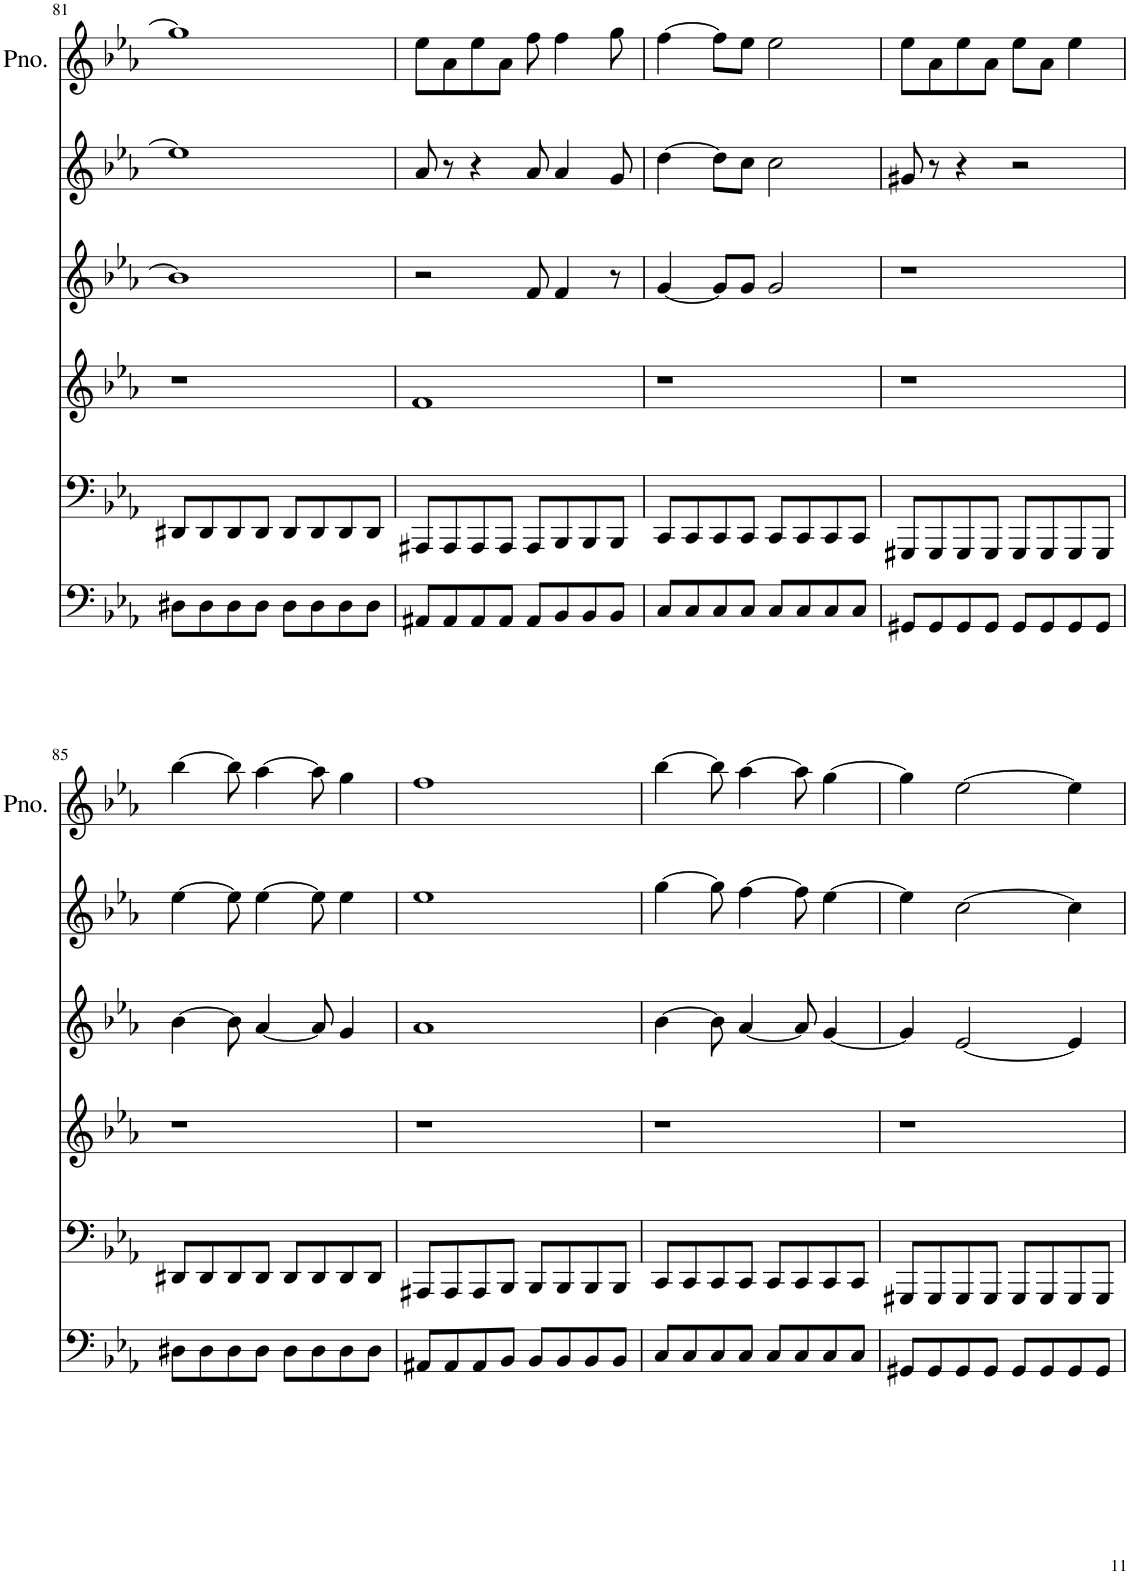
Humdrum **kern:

**kern	**kern	**kern	**kern	**kern	**kern
*part6	*part5	*part4	*part3	*part2	*part1
*staff6	*staff5	*staff4	*staff3	*staff2	*staff1
*I"Piano	*I"Piano	*I"Piano	*I"Piano	*I"Piano	*I"Piano
*I'Pno	*I'Pno	*I'Pno	*I'Pno	*I'Pno	*I'Pno.
!!LO:PB:g=z
*clefF4	*clefF4	*clefG2	*clefG2	*clefG2	*clefG2
*k[b-e-a-]	*k[b-e-a-]	*k[b-e-a-]	*k[b-e-a-]	*k[b-e-a-]	*k[b-e-a-]
*M4/4	*M4/4	*M4/4	*M4/4	*M4/4	*M4/4
=81	=81	=81	=81	=81	=81
8D#X\L	8DD#X/L	1r	1b-]	1ee-]	1gg]
8D#\	8DD#/	.	.	.	.
8D#\	8DD#/	.	.	.	.
8D#\J	8DD#/J	.	.	.	.
8D#\L	8DD#/L	.	.	.	.
8D#\	8DD#/	.	.	.	.
8D#\	8DD#/	.	.	.	.
8D#\J	8DD#/J	.	.	.	.
=82	=82	=82	=82	=82	=82
8AA#X/L	8AAA#X/L	1f	2r	8a-/	8ee-\L
8AA#/	8AAA#/	.	.	8r	8a-\
8AA#/	8AAA#/	.	.	4r	8ee-\
8AA#/J	8AAA#/J	.	.	.	8a-\J
8AA#/L	8AAA#/L	.	8f/	8a-/	8ff\
8BB-/	8BBB-/	.	4f/	4a-/	4ff\
8BB-/	8BBB-/	.	.	.	.
8BB-/J	8BBB-/J	.	8r	8g/	8gg\
=83	=83	=83	=83	=83	=83
8C/L	8CC/L	1r	[4g/	[4dd\	[4ff\
8C/	8CC/	.	.	.	.
8C/	8CC/	.	8g/L]	8dd\L]	8ff\L]
8C/J	8CC/J	.	8g/J	8cc\J	8ee-\J
8C/L	8CC/L	.	2g/	2cc\	2ee-\
8C/	8CC/	.	.	.	.
8C/	8CC/	.	.	.	.
8C/J	8CC/J	.	.	.	.
=84	=84	=84	=84	=84	=84
8GG#X/L	8GGG#X/L	1r	1r	8g#X/	8ee-\L
8GG#/	8GGG#/	.	.	8r	8a-\
8GG#/	8GGG#/	.	.	4r	8ee-\
8GG#/J	8GGG#/J	.	.	.	8a-\J
8GG#/L	8GGG#/L	.	.	2r	8ee-\L
8GG#/	8GGG#/	.	.	.	8a-\J
8GG#/	8GGG#/	.	.	.	4ee-\
8GG#/J	8GGG#/J	.	.	.	.
!!LO:LB:g=z
=85	=85	=85	=85	=85	=85
8D#X\L	8DD#X/L	1r	[4b-\	[4ee-\	[4bb-\
8D#\	8DD#/	.	.	.	.
8D#\	8DD#/	.	8b-\]	8ee-\]	8bb-\]
8D#\J	8DD#/J	.	[4a-/	[4ee-\	[4aa-\
8D#\L	8DD#/L	.	.	.	.
8D#\	8DD#/	.	8a-/]	8ee-\]	8aa-\]
8D#\	8DD#/	.	4g/	4ee-\	4gg\
8D#\J	8DD#/J	.	.	.	.
=86	=86	=86	=86	=86	=86
8AA#X/L	8AAA#X/L	1r	1a-	1ee-	1ff
8AA#/	8AAA#/	.	.	.	.
8AA#/	8AAA#/	.	.	.	.
8BB-/J	8BBB-/J	.	.	.	.
8BB-/L	8BBB-/L	.	.	.	.
8BB-/	8BBB-/	.	.	.	.
8BB-/	8BBB-/	.	.	.	.
8BB-/J	8BBB-/J	.	.	.	.
=87	=87	=87	=87	=87	=87
8C/L	8CC/L	1r	[4b-\	[4gg\	[4bb-\
8C/	8CC/	.	.	.	.
8C/	8CC/	.	8b-\]	8gg\]	8bb-\]
8C/J	8CC/J	.	[4a-/	[4ff\	[4aa-\
8C/L	8CC/L	.	.	.	.
8C/	8CC/	.	8a-/]	8ff\]	8aa-\]
8C/	8CC/	.	[4g/	[4ee-\	[4gg\
8C/J	8CC/J	.	.	.	.
=88	=88	=88	=88	=88	=88
8GG#X/L	8GGG#X/L	1r	4g/]	4ee-\]	4gg\]
8GG#/	8GGG#/	.	.	.	.
8GG#/	8GGG#/	.	[2e-/	[2cc\	[2ee-\
8GG#/J	8GGG#/J	.	.	.	.
8GG#/L	8GGG#/L	.	.	.	.
8GG#/	8GGG#/	.	.	.	.
8GG#/	8GGG#/	.	4e-/]	4cc\]	4ee-\]
8GG#/J	8GGG#/J	.	.	.	.
=	=	=	=	=	=
*-	*-	*-	*-	*-	*-
